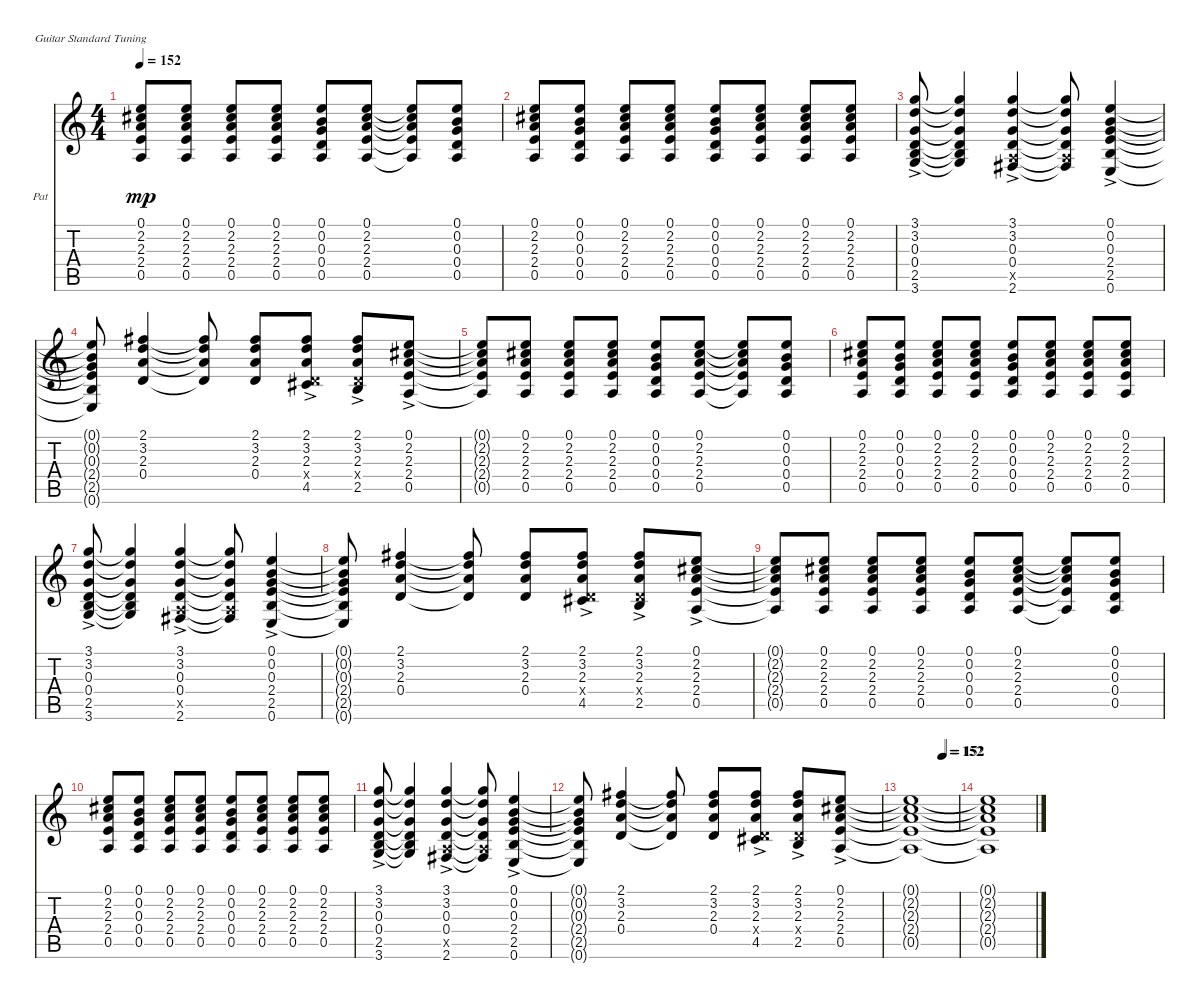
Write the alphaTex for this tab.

\defaultSystemsLayout 4
\bracketExtendMode nobrackets
\firstSystemTrackNameOrientation horizontal
\otherSystemsTrackNameOrientation horizontal
\track ("Guitar 3 (Pat Smear)" "Pat") {instrument distortionguitar}
\staff {score tabs}
\tuning (E4 B3 G3 D3 A2 E2)
\ts (4 4)
\tempo 152
\clef g2
\scale
0.333333
\ks c
(2.3{t} 0.5{t} 2.4{t} 2.2{t} 0.1{t}).8{dy mp} (2.3 0.5 2.4 2.2 0.1).8 (2.3 0.5 2.4 2.2 0.1).8 (2.3 0.5 2.4 2.2 0.1).8 (0.3 0.5 0.4 0.2 0.1).8 (2.3 0.5 2.4 2.2 0.1).8 (2.3{t} 0.5{t} 2.4{t} 2.2{t} 0.1{t}).8 (0.3 0.5 0.4 0.2 0.1).8 |
\scale
0.333333 (2.3 0.5 2.4 2.2 0.1).8 (0.3 0.5 0.4 0.2 0.1).8 (2.3 0.5 2.4 2.2 0.1).8 (2.3 0.5 2.4 2.2 0.1).8 (0.3 0.5 0.4 0.2 0.1).8 (2.3 0.5 2.4 2.2 0.1).8 (2.3 0.5 2.4 2.2 0.1).8 (2.3 0.5 2.4 2.2 0.1).8 |
\scale
0.333333 (3.6{ac} 2.5{ac} 0.4 3.1{ac} 3.2{ac} 0.3).8 (3.6{t} 2.5{t} 0.4{t} 3.1{t} 3.2{t} 0.3{t}).4 (2.6{ac} 0.4{ac} 3.1{ac} 3.2{ac} 0.3{ac} 0.5{ac x}).4 (2.6{t} 0.5{x t} 0.4{t} 0.3{t} 3.2{t} 3.1{t}).8 (0.6{ac} 2.5{ac} 2.4{ac} 0.1{ac} 0.2{ac} 0.3{ac}).4 |
\scale
0.333333 (0.6{t} 2.5{t} 2.4{t} 0.1{t} 0.2{t} 0.3{t}).8 (2.3 2.1 3.2 0.4).4 (2.1{t} 3.2{t} 2.3{t} 0.4{t}).8 (2.1 3.2 2.3 0.4).8 (2.3 4.5{ac} 2.1 3.2 0.4{x}).8 (2.3 2.5{ac} 2.1 3.2 0.4{x}).8 (2.3 0.5{ac} 2.4 2.2 0.1).8 |
\scale
0.333333 (2.3{t} 0.5{t} 2.4{t} 2.2{t} 0.1{t}).8 (2.3 0.5 2.4 2.2 0.1).8 (2.3 0.5 2.4 2.2 0.1).8 (2.3 0.5 2.4 2.2 0.1).8 (0.3 0.5 0.4 0.2 0.1).8 (2.3 0.5 2.4 2.2 0.1).8 (2.3{t} 0.5{t} 2.4{t} 2.2{t} 0.1{t}).8 (0.3 0.5 0.4 0.2 0.1).8 |
\scale
0.333333 (2.3 0.5 2.4 2.2 0.1).8 (0.3 0.5 0.4 0.2 0.1).8 (2.3 0.5 2.4 2.2 0.1).8 (2.3 0.5 2.4 2.2 0.1).8 (0.3 0.5 0.4 0.2 0.1).8 (2.3 0.5 2.4 2.2 0.1).8 (2.3 0.5 2.4 2.2 0.1).8 (2.3 0.5 2.4 2.2 0.1).8 |
\scale
0.333333 (3.6{ac} 2.5{ac} 0.4 3.1{ac} 3.2{ac} 0.3).8 (3.6{t} 2.5{t} 0.4{t} 3.1{t} 3.2{t} 0.3{t}).4 (2.6{ac} 0.4{ac} 3.1{ac} 3.2{ac} 0.3{ac} 0.5{ac x}).4 (2.6{t} 0.5{x t} 0.4{t} 0.3{t} 3.2{t} 3.1{t}).8 (0.6{ac} 2.5{ac} 2.4{ac} 0.1{ac} 0.2{ac} 0.3{ac}).4 |
\scale
0.333333 (0.6{t} 2.5{t} 2.4{t} 0.1{t} 0.2{t} 0.3{t}).8 (2.3 2.1 3.2 0.4).4 (2.1{t} 3.2{t} 2.3{t} 0.4{t}).8 (2.1 3.2 2.3 0.4).8 (2.3 4.5{ac} 2.1 3.2 0.4{x}).8 (2.3 2.5{ac} 2.1 3.2 0.4{x}).8 (2.3 0.5{ac} 2.4 2.2 0.1).8 |
\scale
0.333333 (2.3{t} 0.5{t} 2.4{t} 2.2{t} 0.1{t}).8 (2.3 0.5 2.4 2.2 0.1).8 (2.3 0.5 2.4 2.2 0.1).8 (2.3 0.5 2.4 2.2 0.1).8 (0.3 0.5 0.4 0.2 0.1).8 (2.3 0.5 2.4 2.2 0.1).8 (2.3{t} 0.5{t} 2.4{t} 2.2{t} 0.1{t}).8 (0.3 0.5 0.4 0.2 0.1).8 |
\scale
0.333333 (2.3 0.5 2.4 2.2 0.1).8 (0.3 0.5 0.4 0.2 0.1).8 (2.3 0.5 2.4 2.2 0.1).8 (2.3 0.5 2.4 2.2 0.1).8 (0.3 0.5 0.4 0.2 0.1).8 (2.3 0.5 2.4 2.2 0.1).8 (2.3 0.5 2.4 2.2 0.1).8 (2.3 0.5 2.4 2.2 0.1).8 |
\scale
0.333333 (3.6{ac} 2.5{ac} 0.4 3.1{ac} 3.2{ac} 0.3).8 (3.6{t} 2.5{t} 0.4{t} 3.1{t} 3.2{t} 0.3{t}).4 (2.6{ac} 0.4{ac} 3.1{ac} 3.2{ac} 0.3{ac} 0.5{ac x}).4 (2.6{t} 0.5{x t} 0.4{t} 0.3{t} 3.2{t} 3.1{t}).8 (0.6{ac} 2.5{ac} 2.4{ac} 0.1{ac} 0.2{ac} 0.3{ac}).4 |
\scale
0.333333 (0.6{t} 2.5{t} 2.4{t} 0.1{t} 0.2{t} 0.3{t}).8 (2.3 2.1 3.2 0.4).4 (2.1{t} 3.2{t} 2.3{t} 0.4{t}).8 (2.1 3.2 2.3 0.4).8 (2.3 4.5{ac} 2.1 3.2 0.4{x}).8 (2.3 2.5{ac} 2.1 3.2 0.4{x}).8 (2.3 0.5{ac} 2.4 2.2 0.1).8 |
\tempo (152 0.66875)
\tempo (152 0.7)
\scale
0.333333 (0.5{t} 2.4{t} 2.3{t} 2.2{t} 0.1{t}).1 |
\scale
0.333333 (0.5{t} 2.4{t} 2.3{t} 2.2{t} 0.1{t}).1 |
\scale
0.333333 |
\scale
0.333333
